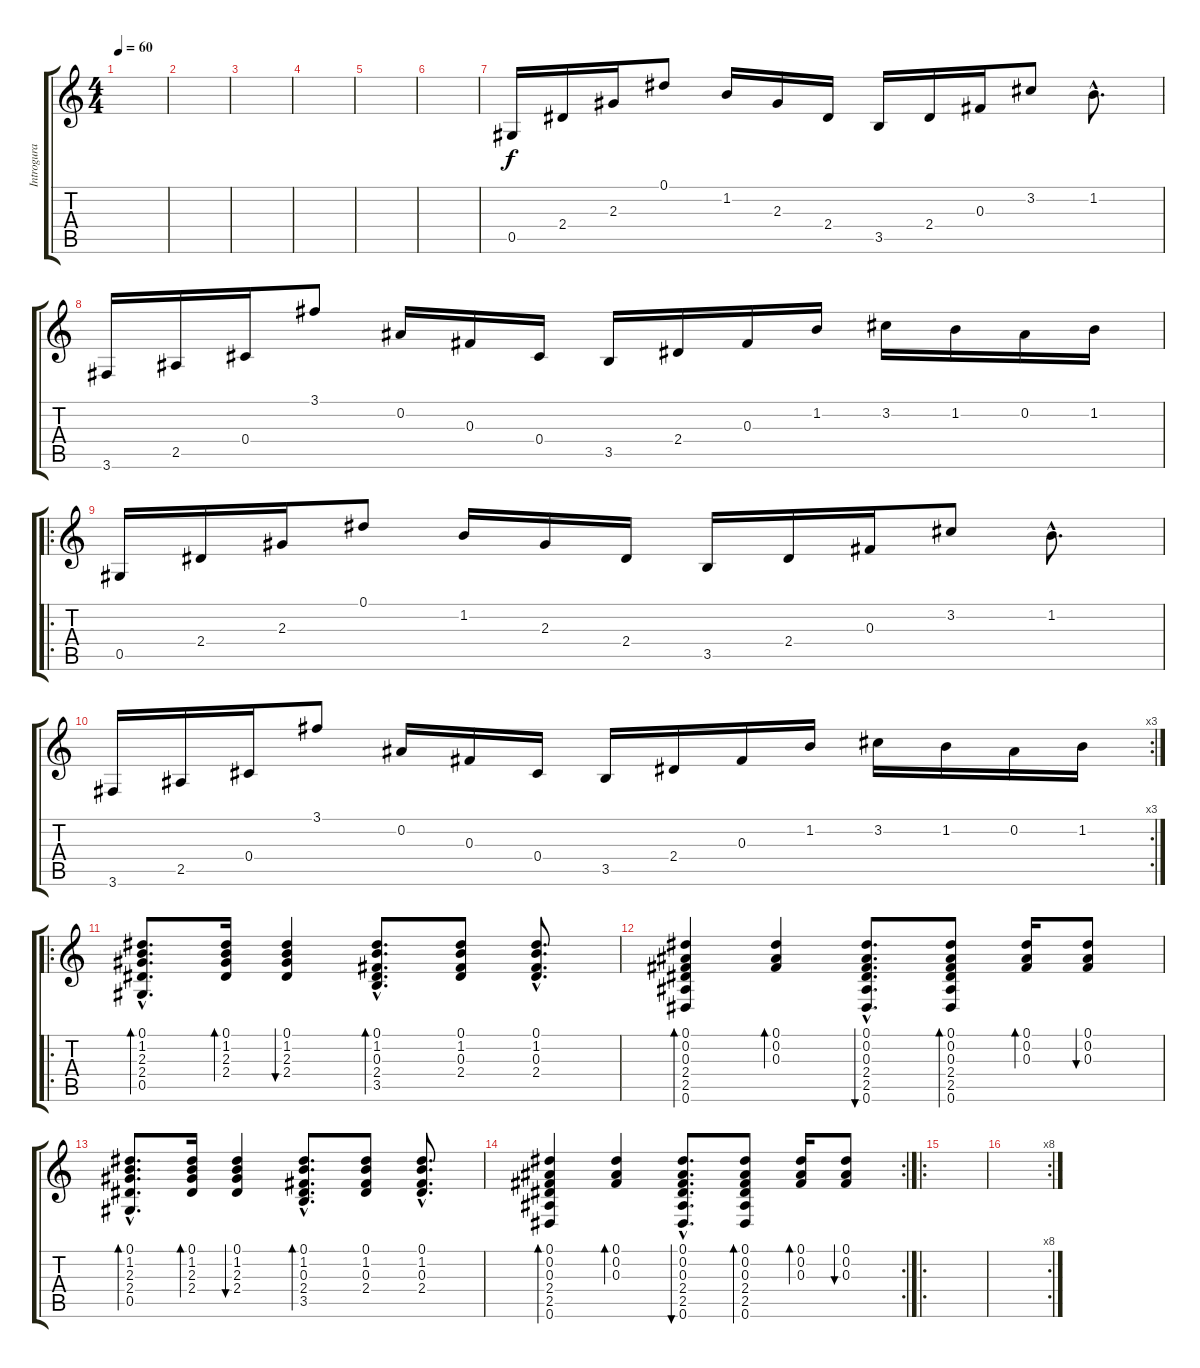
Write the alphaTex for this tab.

\track ("Introgura" "Introgura") {instrument acousticguitarnylon}
\staff {score tabs}
\tuning (Eb4 Bb3 Gb3 Db3 Ab2 Eb2) {hide}
\ts (4 4)
\tempo 60
\clef g2
\ks c
|
|
|
|
|
|
0.5.16 2.4.16 2.3.16 0.1.8 1.2.16 2.3.16 2.4.16 3.5.16 2.4.16 0.3.16 3.2.8 1.2{hac}.8{d} |
3.6.16 2.5.16 0.4.16 3.1.8 0.2.16 0.3.16 0.4.16 3.5.16 2.4.16 0.3.16 1.2.16 3.2.16 1.2.16 0.2.16 1.2.16 |
\ro
0.5.16 2.4.16 2.3.16 0.1.8 1.2.16 2.3.16 2.4.16 3.5.16 2.4.16 0.3.16 3.2.8 1.2{hac}.8{d} |
\rc 3
3.6.16 2.5.16 0.4.16 3.1.8 0.2.16 0.3.16 0.4.16 3.5.16 2.4.16 0.3.16 1.2.16 3.2.16 1.2.16 0.2.16 1.2.16 |
\ro
(0.1{hac} 1.2{hac} 2.3{hac} 2.4{hac} 0.5{hac}).8{d bd 60} (0.1 1.2 2.3 2.4).16{bd 30} (0.1 1.2 2.3 2.4).4{bu 30} (0.1{hac} 1.2{hac} 0.3{hac} 2.4{hac} 3.5{hac}).8{d bd 30} (0.1 1.2 0.3 2.4).8 (0.1{hac} 1.2{hac} 0.3{hac} 2.4{hac}).8{d} |
(0.1 0.2 0.3 2.4 2.5 0.6).4{bd 30} (0.1 0.2 0.3).4{bd 30} (0.1{hac} 0.2{hac} 0.3{hac} 2.4{hac} 2.5{hac} 0.6{hac}).8{d bu 30} (0.1 0.2 0.3 2.4 2.5 0.6).8{bd 30} (0.1 0.2 0.3).16{bd 30} (0.1 0.2 0.3).8{bu 30} |
(0.1{hac} 1.2{hac} 2.3{hac} 2.4{hac} 0.5{hac}).8{d bd 60} (0.1 1.2 2.3 2.4).16{bd 30} (0.1 1.2 2.3 2.4).4{bu 30} (0.1{hac} 1.2{hac} 0.3{hac} 2.4{hac} 3.5{hac}).8{d bd 30} (0.1 1.2 0.3 2.4).8 (0.1{hac} 1.2{hac} 0.3{hac} 2.4{hac}).8{d} |
\rc 2
(0.1 0.2 0.3 2.4 2.5 0.6).4{bd 30} (0.1 0.2 0.3).4{bd 30} (0.1{hac} 0.2{hac} 0.3{hac} 2.4{hac} 2.5{hac} 0.6{hac}).8{d bu 30} (0.1 0.2 0.3 2.4 2.5 0.6).8{bd 30} (0.1 0.2 0.3).16{bd 30} (0.1 0.2 0.3).8{bu 30} |
\ro
|
\rc 8
